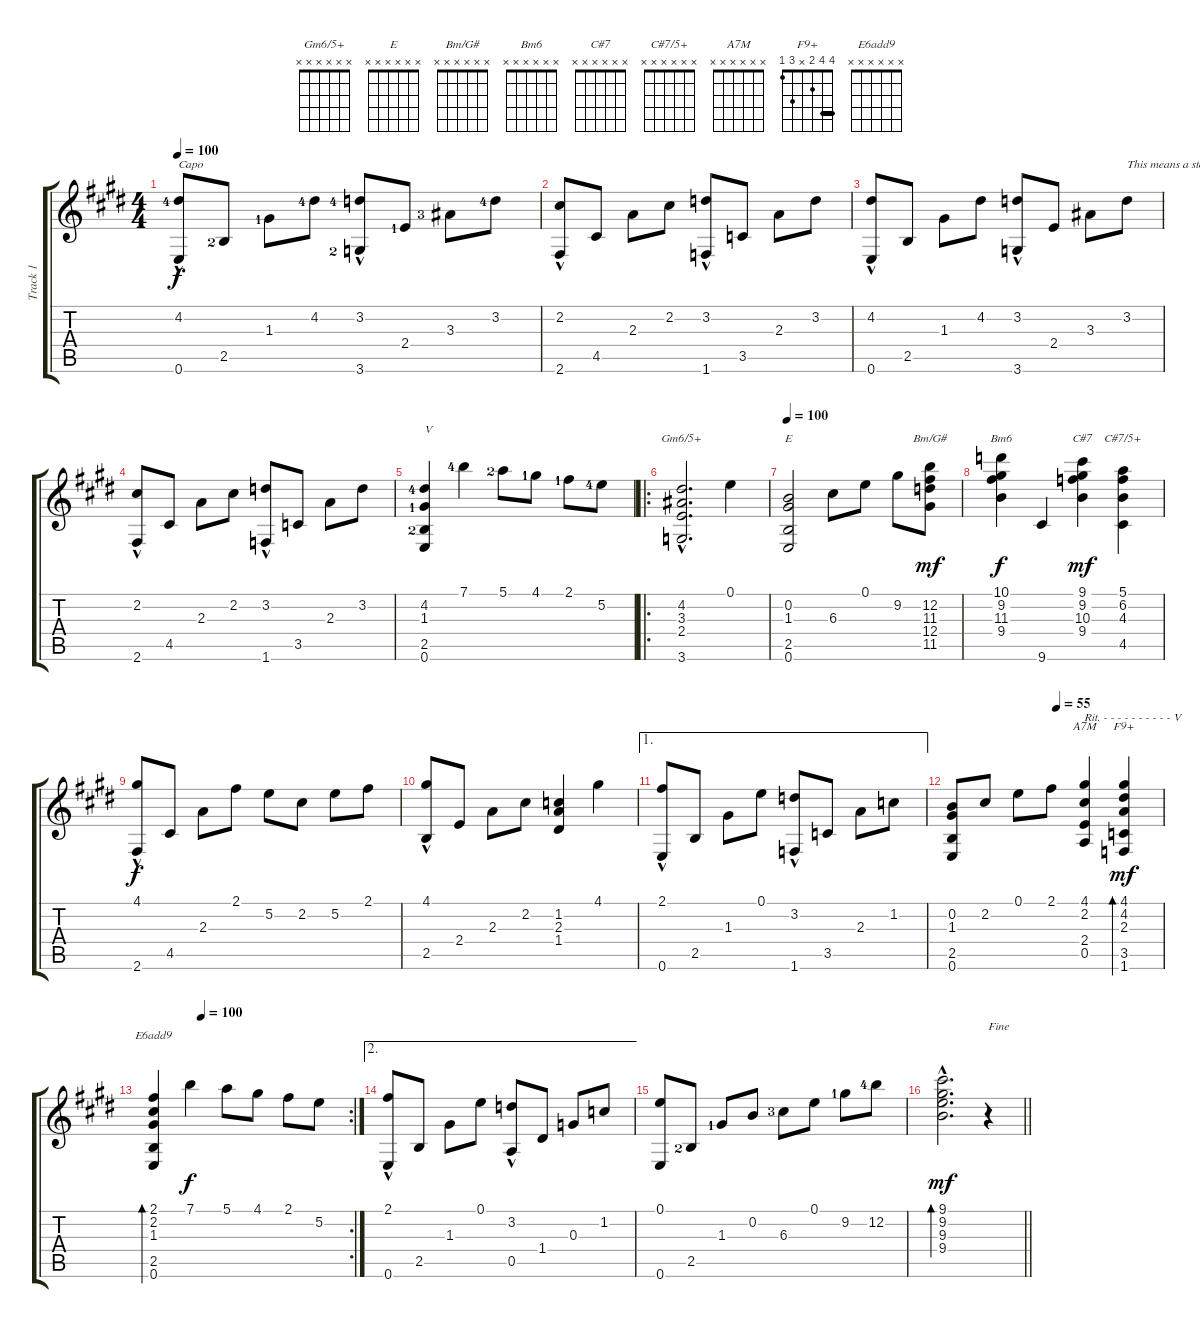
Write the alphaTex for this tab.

\track ("Track 1" "Track 1") {instrument acousticguitarnylon}
\staff {score tabs}
\tuning (E4 B3 G3 D3 A2 E2) {hide}
\chord ("Gm6/5+" x x x x x x)
\chord ("E" x x x x x x)
\chord ("Bm/G#" x x x x x x)
\chord ("Bm6" x x x x x x)
\chord ("C#7" x x x x x x)
\chord ("C#7/5+" x x x x x x)
\chord ("A7M" x x x x x x)
\chord ("F9+" 4 4 2 x 3 1) {barre 4}
\chord ("E6add9" x x x x x x)
\ts (4 4)
\tempo 100
\tempo 110
\tempo 100
\clef g2
\ks e
(4.2{hac lf 5} 0.6).8{txt "Capo" dy f instrument acousticguitarnylon} 2.5{lf 3}.8 1.3{lf 2}.8 4.2{lf 5}.8 (3.2{hac lf 5} 3.6{lf 3}).8 2.4{lf 2}.8 3.3{lf 4}.8 3.2{lf 5}.8 |
(2.2{hac} 2.6).8 4.5.8 2.3.8 2.2.8 (3.2{hac} 1.6).8 3.5.8 2.3.8 3.2.8 |
(4.2{hac} 0.6).8 2.5.8 1.3.8 4.2.8 (3.2{hac} 3.6).8 2.4.8 3.3.8 3.2.8{txt "This means a stop: dot with half arc above ->"} |
(2.2{hac} 2.6).8 4.5.8 2.3.8 2.2.8 (3.2{hac} 1.6).8 3.5.8 2.3.8 3.2.8 |
(4.2{lf 5} 1.3{lf 2} 2.5{lf 3} 0.6).4{txt "V"} 7.1{lf 5}.4 5.1{lf 3}.8 4.1{lf 2}.8 2.1{lf 2}.8 5.2{lf 5}.8 |
\ro
(4.2{hac} 3.3{hac} 2.4{hac} 3.6{hac}).2{d ch "Gm6/5+"} 0.1.4 |
\tempo 100
(0.2 1.3 2.5 0.6).2{ch "E"} 6.3.8 0.1.8 9.2.8 (12.2 11.3 12.4 11.5).8{ch "Bm/G#" dy mf} |
(10.1 9.2 11.3 9.4).4{ch "Bm6" dy f} 9.6.4 (9.1 9.2 10.3 9.4).4{ch "C#7" dy mf} (5.1 6.2 4.3 4.5).4{ch "C#7/5+"} |
(4.1{hac} 2.6).8{dy f} 4.5.8 2.3.8 2.1.8 5.2.8 2.2.8 5.2.8 2.1.8 |
(4.1{hac} 2.5).8 2.4.8 2.3.8 2.2.8 (1.2 2.3 1.4).4 4.1.4 |
\ae 1
(2.1{hac} 0.6).8 2.5.8 1.3.8 0.1.8 (3.2{hac} 1.6).8 3.5.8 2.3.8 1.2.8 |
\tempo (55 0.5)
(0.2 1.3 2.5 0.6).8 2.2.8 0.1.8 2.1.8 (4.1 2.2 2.4 0.5).4{ch "A7M" txt "Rit. - - - - - - - - - - V"} (4.1 4.2 2.3 3.5 1.6).4{bd 240 ch "F9+" dy mf} |
\rc 2
\tempo (100 0.25)
(2.1 2.2 1.3 2.5 0.6).4{bd 240 ch "E6add9"} 7.1.4{dy f} 5.1.8 4.1.8 2.1.8 5.2.8 |
\ae 2
(2.1{hac} 0.6).8 2.5.8 1.3.8 0.1.8 (3.2{hac} 0.5).8 1.4.8 0.3.8 1.2.8 |
(0.1 0.6).8 2.5{lf 3}.8 1.3{lf 2}.8 0.2.8 6.3{lf 4}.8 0.1.8 9.2{lf 2}.8 12.2{lf 5}.8 |
\barLineRight lightlight
(9.1{hac} 9.2{hac} 9.3{hac} 9.4{hac}).2{d bd 240 dy mf} r.4{txt "Fine"}
